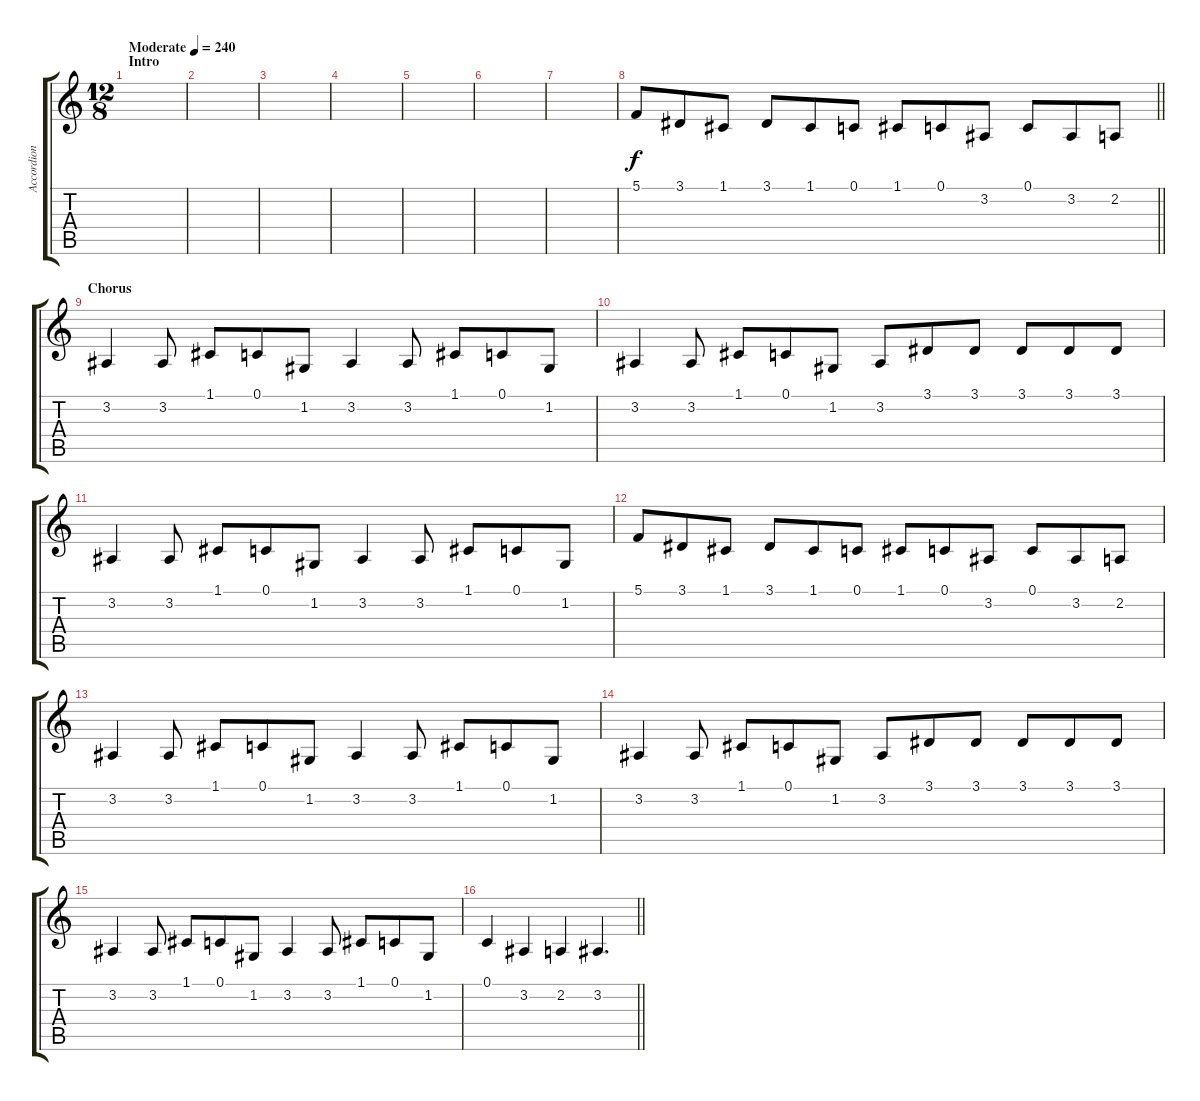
\track ("Accordion" "Accordion") {instrument accordion}
\staff {score tabs}
\tuning (C4 G3 Eb3 Bb2 F2 C2) {hide}
\ts (12 8)
\section ("" "Intro")
\tempo (240 "Moderate")
\clef g2
\ks c
|
|
|
|
|
|
|
\barLineRight lightlight
5.1.8 3.1.8 1.1.8 3.1.8 1.1.8 0.1.8 1.1.8 0.1.8 3.2.8 0.1.8 3.2.8 2.2.8 |
\section ("" "Chorus")
3.2.4 3.2.8 1.1.8 0.1.8 1.2.8 3.2.4 3.2.8 1.1.8 0.1.8 1.2.8 |
3.2.4 3.2.8 1.1.8 0.1.8 1.2.8 3.2.8 3.1.8 3.1.8 3.1.8 3.1.8 3.1.8 |
3.2.4 3.2.8 1.1.8 0.1.8 1.2.8 3.2.4 3.2.8 1.1.8 0.1.8 1.2.8 |
5.1.8 3.1.8 1.1.8 3.1.8 1.1.8 0.1.8 1.1.8 0.1.8 3.2.8 0.1.8 3.2.8 2.2.8 |
3.2.4 3.2.8 1.1.8 0.1.8 1.2.8 3.2.4 3.2.8 1.1.8 0.1.8 1.2.8 |
3.2.4 3.2.8 1.1.8 0.1.8 1.2.8 3.2.8 3.1.8 3.1.8 3.1.8 3.1.8 3.1.8 |
3.2.4 3.2.8 1.1.8 0.1.8 1.2.8 3.2.4 3.2.8 1.1.8 0.1.8 1.2.8 |
\barLineRight lightlight
0.1.4 3.2.4 2.2.4 3.2.4{d}
